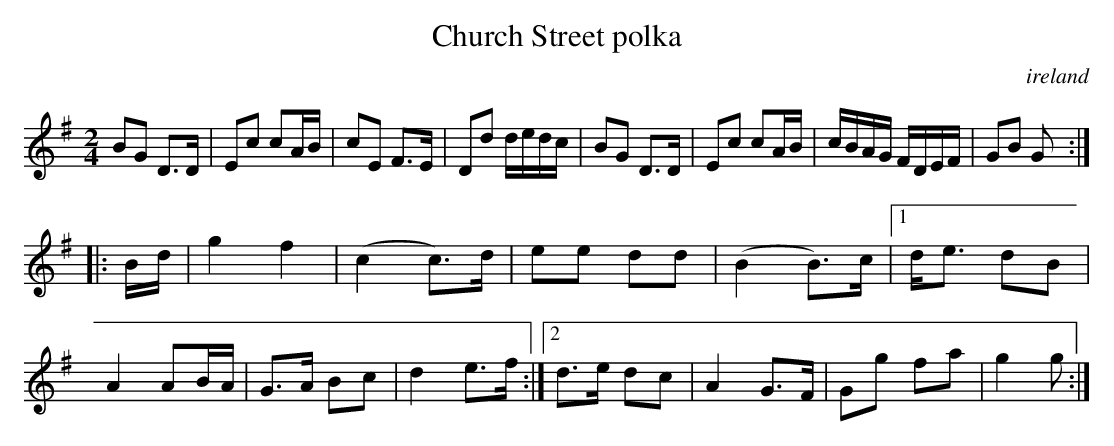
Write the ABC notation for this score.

X:1
T:Church Street polka
O:ireland
M:2/4
L:1/8
K:G
BG D>D | Ec cA/B/ | cE F>E | Dd d/e/d/c/ |\
BG D>D | Ec cA/B/ | c/B/A/G/ F/D/E/F/ | GB G:|
|:B/d/ |\
g2f2 | (c2 c>)d | ee dd | (B2 B>)c \
|1 d<e dB | A2 AB/A/ | G>A Bc | d2e>f :|2 \
d>e dc | A2 G>F | Gg fa | g2 g:|
